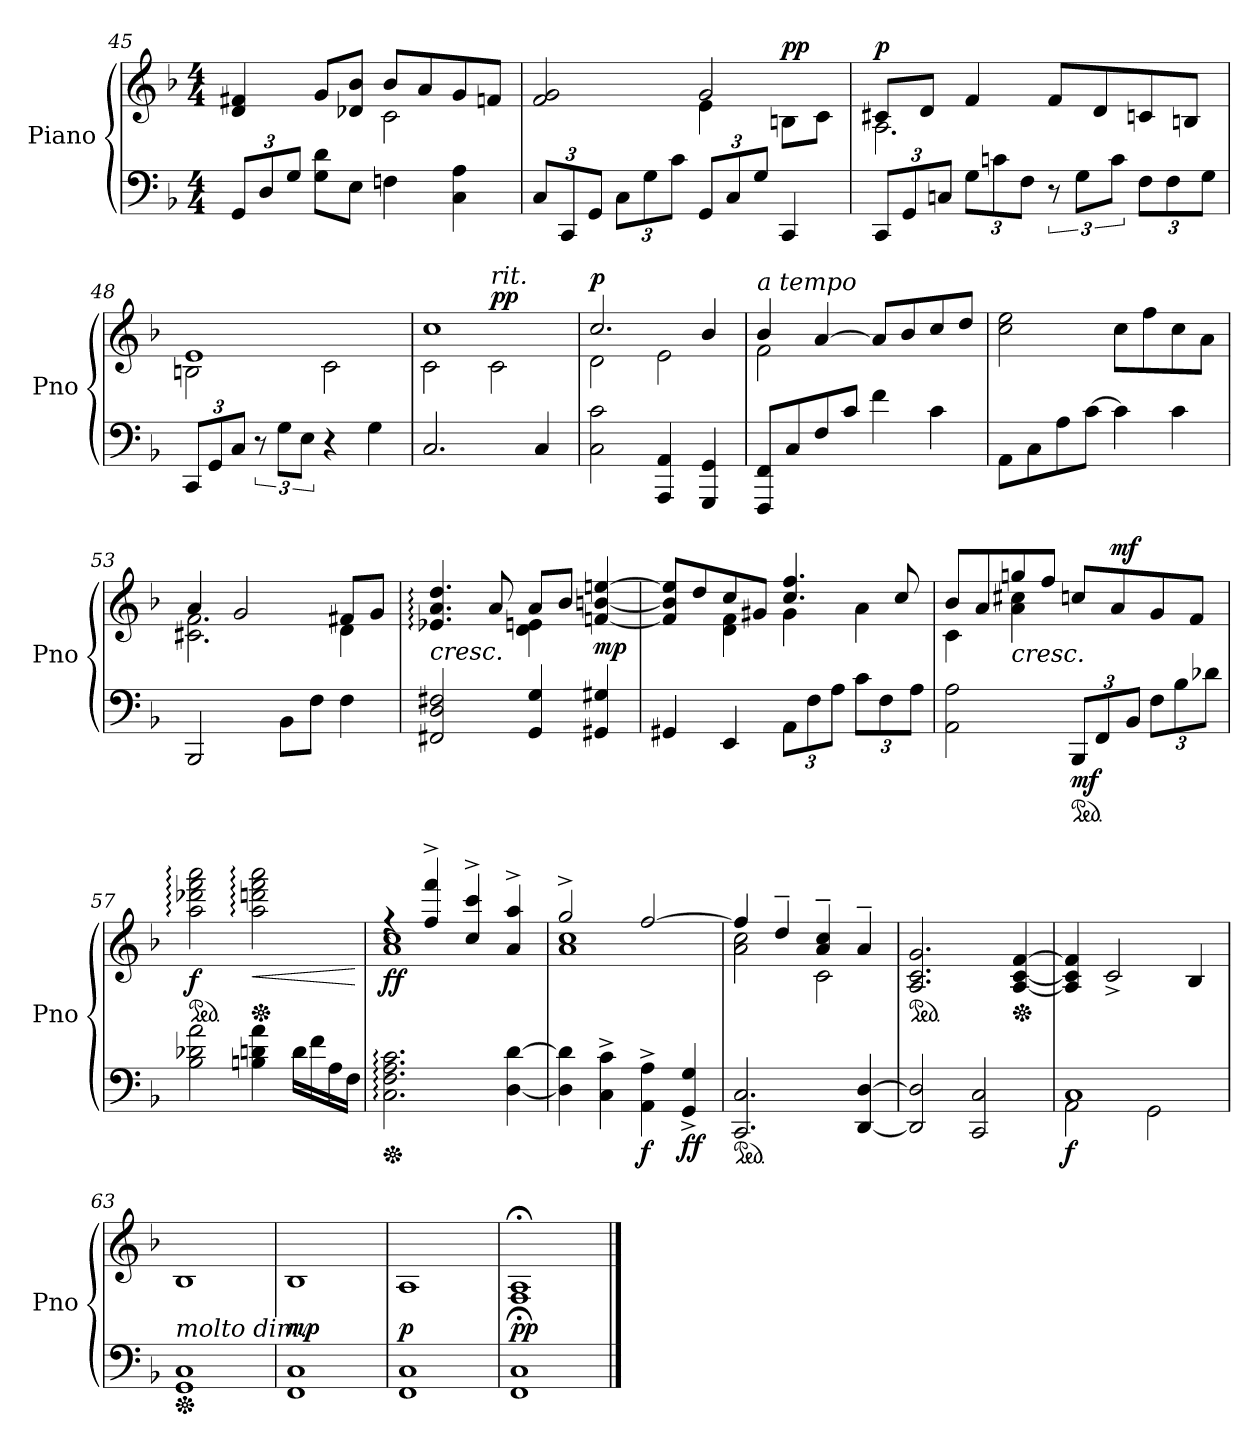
**kern	**kern	**dynam
*part1	*part1	*part1
*staff2	*staff1	*staff1/2
*I"Piano	*	*
*I'Pno	*	*
*clefF4	*clefG2	*
*k[b-]	*k[b-]	*
*M4/4	*M4/4	*
*Xbrackettup	*	*
=45	=45	=45
*	*^	*
12GG/L	4d/ 4f#X/	2ryy	.
12D/	.	.	.
12G/J	.	.	.
8G\ 8d\L	8g/L	.	.
8E\J	8d-X/ 8b-/J	.	.
4Fn\	8b-/L	2c\	.
.	8a/	.	.
4C\ 4A\	8g/	.	.
.	8fn/J	.	.
=46	=46	=46	=46
12C/L	2f/ 2g/	2ryy	.
12CC/	.	.	.
12GG/J	.	.	.
12C\L	.	.	.
12G\	.	.	.
12c\J	.	.	.
12GG/L	2g/	4e\	.
12C/	.	.	.
12G/J	.	.	.
!	!	!	!LO:DY:a
4CC/	.	8Bn\L	pp
.	.	8c\J	.
!!LO:PB:g=z	!!
=47	=47	=47	=47
!	!	!	!LO:DY:a
12CC/L	8c#X/L	2.A\	p
12GG/	.	.	.
.	8d/J	.	.
12Cn/J	.	.	.
12G\L	4f/	.	.
12cn\	.	.	.
12F\J	.	.	.
*brackettup	*	*	*
12r	8f/L	.	.
12G\L	.	.	.
.	8d/	.	.
12c\J	.	.	.
*Xbrackettup	*	*	*
12F\L	8cn/	4rcyy	.
12F\	.	.	.
.	8Bn/J	.	.
12G\J	.	.	.
=48	=48	=48	=48
12CC/L	1e	2Bn\	.
12GG/	.	.	.
12C/J	.	.	.
*brackettup	*	*	*
12r	.	.	.
12G\L	.	.	.
12E\J	.	.	.
4r	.	2c\	.
4G\	.	.	.
=49	=49	=49	=49
2.C/	1cc	2c\	.
!	!	!LO:TX:a:i:t=rit.	!
!	!	!	!LO:DY:a
.	.	2c\	pp
4C/	.	.	.
=50	=50	=50	=50
!	!	!	!LO:DY:a
2C\ 2c\	2.cc/	2d\	p
4AAA/ 4AA/	.	2e\	.
4GGG/ 4GG/	4b-/	.	.
!!LO:LB:g=z	!!
=51	=51	=51	=51
!	!LO:TX:a:i:t=a tempo	!	!
8FFF/ 8FF/L	4b-/	2f\	.
8C/	.	.	.
8F/	[4a/	.	.
8c/J	.	.	.
4f\	8a/L]	2ryy	.
.	8b-/	.	.
4c\	8cc/	.	.
.	8dd/J	.	.
*	*v	*v	*
=52	=52	=52
8AA\L	2cc\ 2ee\	.
8C\	.	.
8A\	.	.
[8c\J	.	.
4c\]	8cc\L	.
.	8ff\	.
4c\	8cc\	.
.	8a\J	.
=53	=53	=53
*	*^	*
2BBB-/	4a/	2.c#X\ 2.f\	.
.	2g/	.	.
8BB-\L	.	.	.
8F\J	.	.	.
4F\	8f#X/L	4d\	.
.	8g/J	.	.
=54	=54	=54	=54
!LO:TX:a:i:t=cresc.	!	!	!
2FF#X/ 2D/ 2F#X/	4.e-X/: 4.a/: 4.dd/:	2reyy	.
.	8a/	.	.
4GG/ 4G/	8a/L	4d\ 4en\	.
.	8b-/J	.	.
!	!	!	!LO:DY:a=2
4GG#X/ 4G#X/	[4fn/ [4bn/ [4een/	4reyy	mp
!!LO:LB:g=z	!!
=55	=55	=55	=55
4GG#X/	8f/] 8b/] 8ee/]L	4reyy	.
.	8dd/	.	.
4EE/	8cc/	4d\ 4f\	.
.	8g#X/J	.	.
*Xbrackettup	*	*	*
12AA\L	4.cc/ 4.ff/	4g#\	.
12F\	.	.	.
12A\J	.	.	.
12c\L	.	4a\	.
12F\	.	.	.
.	8cc/	.	.
12A\J	.	.	.
=56	=56	=56	=56
2AA\ 2A\	8b-/L	4c\	.
.	8a/	.	.
!	!	!	!LO:HP:b
.	8ggn/	4a\ 4cc#X\	<
.	8ff/J	.	.
*ped	*	*	*
!	!	!	!LO:DY:b=2
12BBB-/L	8ccn/L	2rgyy	mf
12FF/	.	.	.
!	!	!	!LO:DY:a
.	8a/	.	mf
12BB-/J	.	.	.
12F\L	8g/	.	.
12B-\	.	.	.
.	8f/J	.	.
12d-X\J	.	.	.
*	*v	*v	*
.	.	[
=57	=57	=57
*	*ped	*
!	!	!LO:DY:b
2B-\ 2d-X\ 2a\	2aa\: 2ddd-X\: 2fff\: 2aaa\:	f
*	*Xped	*
!	!	!LO:HP:b
4Bn\ 4dn\ 4a\	2aa\: 2dddn\: 2fff\: 2aaa\:	<
16d\LL	.	.
16f\	.	.
16A\	.	.
16F\JJ	.	.
.	.	[
!!LO:LB:g=z
=58	=58	=58
*Xped	*	*
*	*MM60	*
*	*^	*
!	!	!	!LO:DY:b
2.C\: 2.F\: 2.A\: 2.c\:	4rff	1a: 1cc:	ff
.	4ff/^ 4fff/^	.	.
.	4cc/^ 4ccc/^	.	.
[4D\ [4d\	4a/^ 4aa/^	.	.
=59	=59	=59	=59
4D\] 4d\]	2gg^/	1a 1cc	.
4C\^ 4c\^	.	.	.
!	!	!	!LO:DY:b=2
4AA\^ 4A\^	[2ff/	.	f
!	!	!	!LO:DY:b=2
4GG/^ 4G/^	.	.	ff
=60	=60	=60	=60
*ped	*	*	*
2.CC/ 2.C/	4ff/]	2a\ 2cc\	.
.	4dd~/	.	.
.	4a/~ 4cc/~	2c\	.
[4DD/ [4D/	4a~/	.	.
*	*v	*v	*
=61	=61	=61
*	*ped	*
2DD/] 2D/]	2.A/ 2.c/ 2.g/	.
2CC/ 2C/	.	.
*	*Xped	*
.	[4A/ [4c/ [4f/	.
!!LO:LB:g=z
=62	=62	=62
*^	*	*
!	!	!	!LO:DY:b=2
1C	2AA\	4A/] 4c/] 4f/]	f
.	.	2c^/	.
.	2GG\	.	.
.	.	4B-/	.
*v	*v	*	*
=63	=63	=63
*Xped	*	*
*	*MM66	*
!LO:TX:a:i:t=molto dim.	!	!
1GG 1C	1B-	.
=64	=64	=64
!	!	!LO:DY:a=2
1FF 1C	1B-	mp
=65	=65	=65
!	!	!LO:DY:a=2
1FF 1C	1A	p
=66	=66	=66
*	*MM48	*
!	!	!LO:DY:a=2
1FF;< 1C;<	1F;< 1A;<	pp
==	==	==
*-	*-	*-
